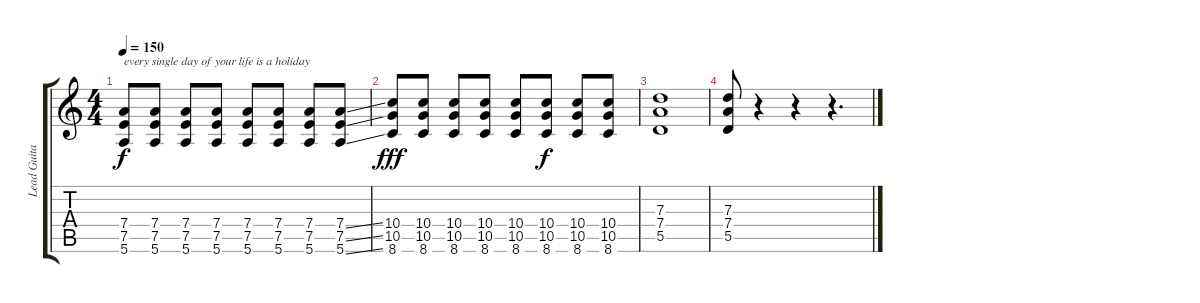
\track ("Lead Guitar" "Lead Guita") {instrument overdrivenguitar}
\staff {score tabs}
\tuning (E4 B3 G3 D3 A2 E2) {hide}
\ts (4 4)
\tempo 150
\clef g2
\ks c
(7.4 7.5 5.6).8{txt "every single day of your life is a holiday" dy f} (7.4 7.5 5.6).8 (7.4 7.5 5.6).8 (7.4 7.5 5.6).8 (7.4 7.5 5.6).8 (7.4 7.5 5.6).8 (7.4 7.5 5.6).8 (7.4{ss} 7.5{ss} 5.6{ss}).8 |
(10.4 10.5 8.6).8{dy fff} (10.4 10.5 8.6).8 (10.4 10.5 8.6).8 (10.4 10.5 8.6).8 (10.4 10.5 8.6).8 (10.4 10.5 8.6).8{dy f} (10.4 10.5 8.6).8 (10.4 10.5 8.6).8 |
(7.3 7.4 5.5).1 |
(7.3 7.4 5.5).8 r.4 r.4 r.4{d}
